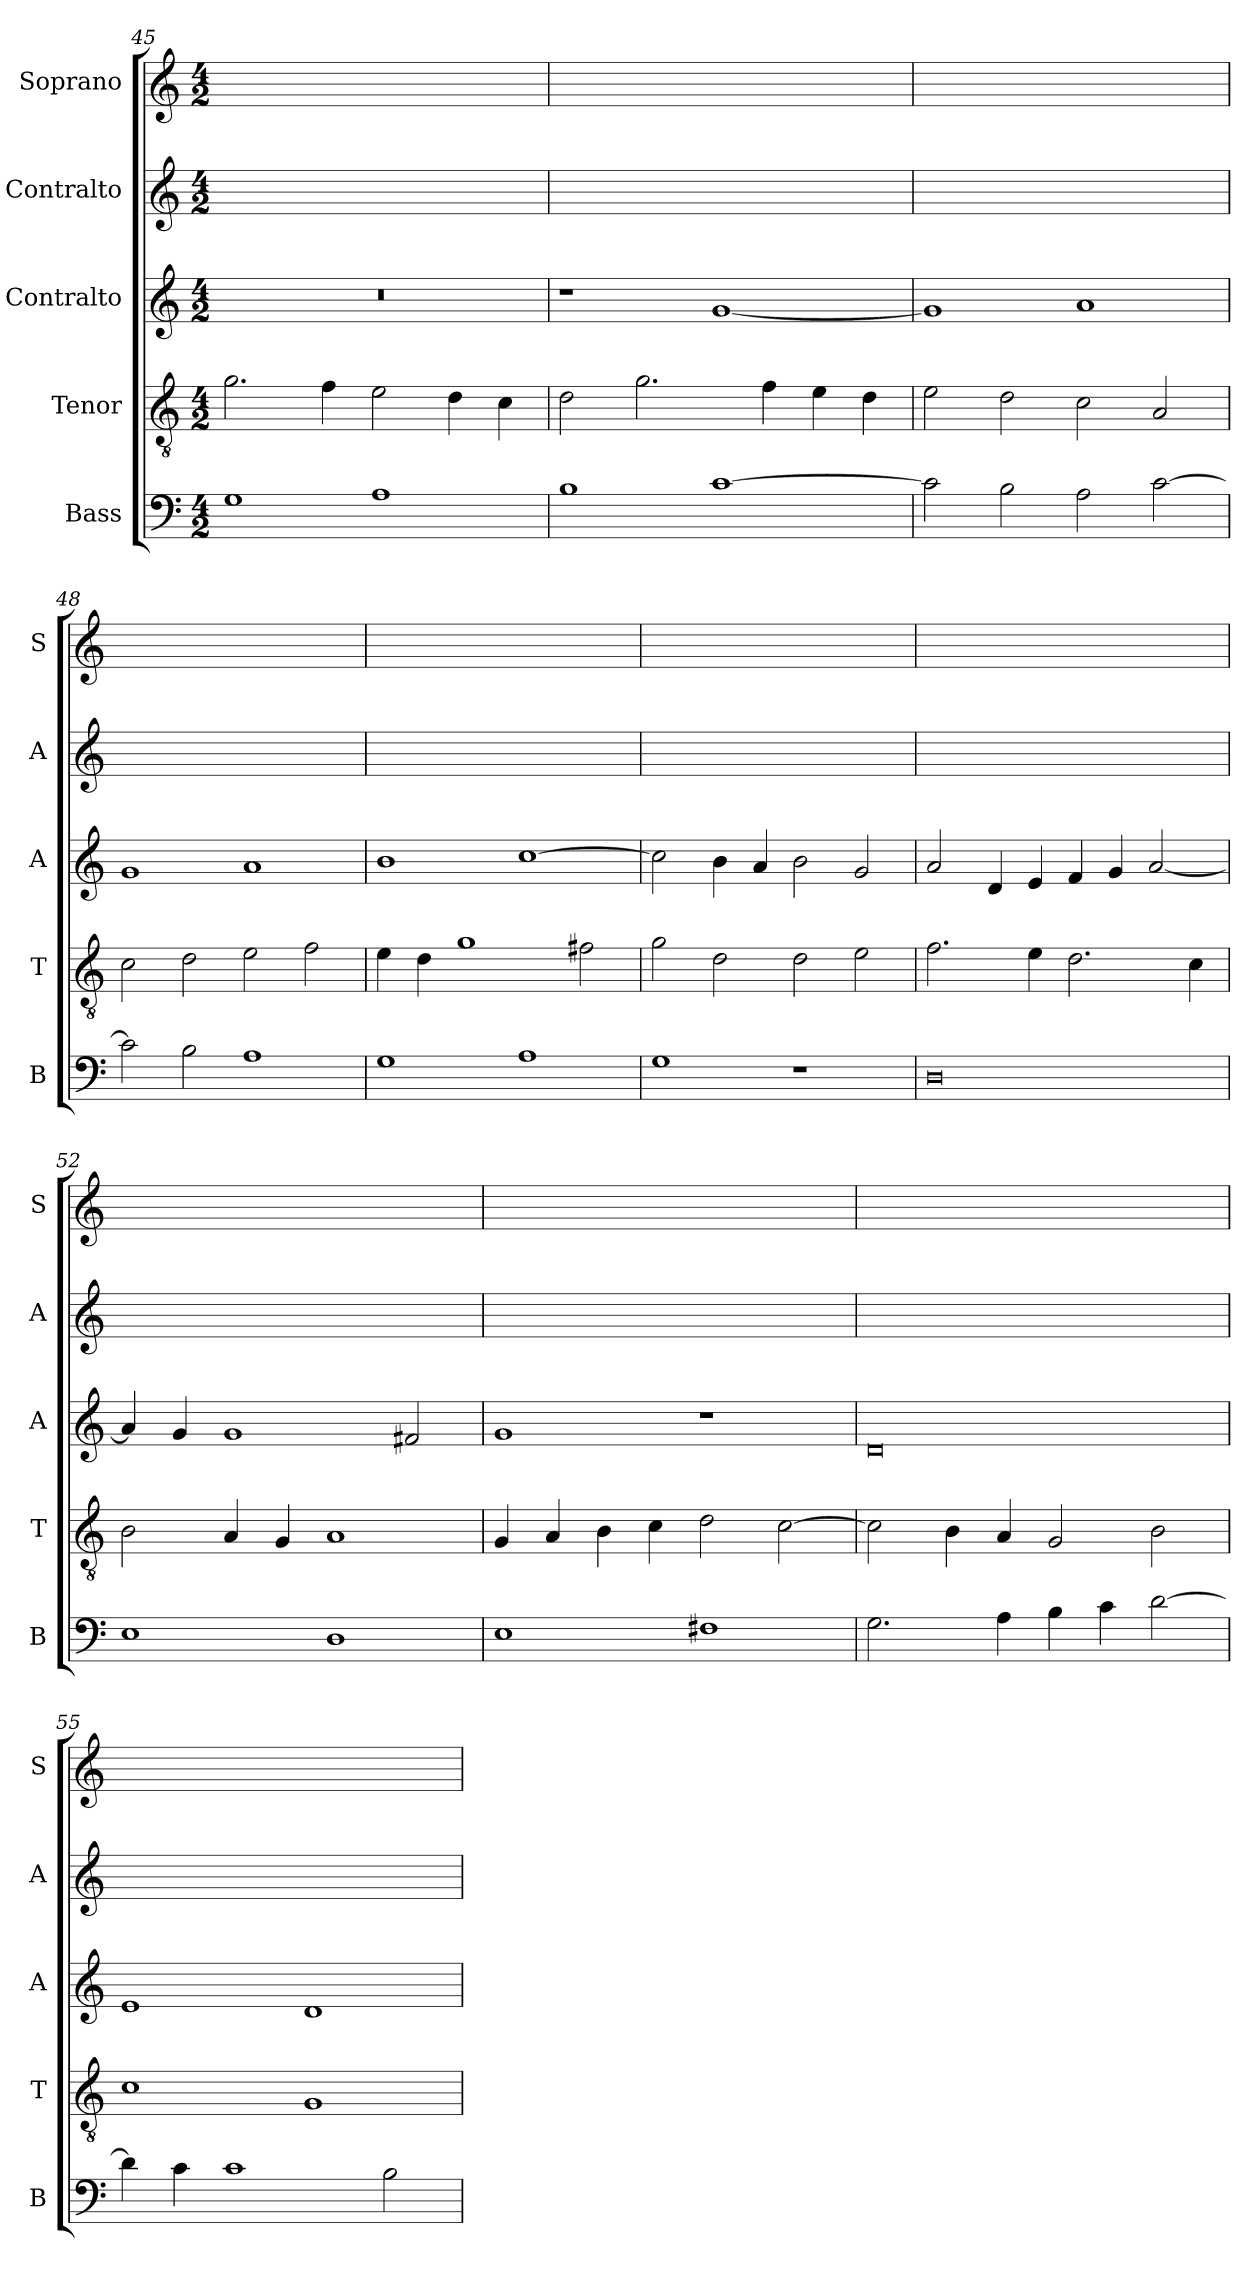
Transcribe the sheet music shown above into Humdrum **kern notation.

**kern	**kern	**kern	**kern	**kern
*part5	*part4	*part3	*part2	*part1
*staff5	*staff4	*staff3	*staff2	*staff1
*I"Bass	*I"Tenor	*I"Contralto	*I"Contralto	*I"Soprano
*I'B	*I'T	*I'A	*I'A	*I'S
*clefF4	*clefGv2	*clefG2	*clefG2	*clefG2
*k[]	*k[]	*k[]	*k[]	*k[]
*G:mix	*G:mix	*G:mix	*G:mix	*G:mix
*M4/2	*M4/2	*M4/2	*M4/2	*M4/2
=45	=45	=45	=45	=45
1G	2.g	0r	0ryy	0ryy
.	4f	.	.	.
1A	2e	.	.	.
.	4d	.	.	.
.	4c	.	.	.
=46	=46	=46	=46	=46
1B	2d	1r	0ryy	0ryy
.	2.g	.	.	.
[1c	.	[1g	.	.
.	4f	.	.	.
.	4e	.	.	.
.	4d	.	.	.
=47	=47	=47	=47	=47
2c]	2e	1g]	0ryy	0ryy
2B	2d	.	.	.
2A	2c	1a	.	.
[2c	2A	.	.	.
=48	=48	=48	=48	=48
2c]	2c	1g	0ryy	0ryy
2B	2d	.	.	.
1A	2e	1a	.	.
.	2f	.	.	.
=49	=49	=49	=49	=49
1G	4e	1b	0ryy	0ryy
.	4d	.	.	.
.	1g	.	.	.
1A	.	[1cc	.	.
.	2f#X	.	.	.
=50	=50	=50	=50	=50
1G	2g	2cc]	0ryy	0ryy
.	2d	4b	.	.
.	.	4a	.	.
1r	2d	2b	.	.
.	2e	2g	.	.
=51	=51	=51	=51	=51
0D	2.f	2a	0ryy	0ryy
.	.	4d	.	.
.	4e	4e	.	.
.	2.d	4f	.	.
.	.	4g	.	.
.	.	[2a	.	.
.	4c	.	.	.
=52	=52	=52	=52	=52
1E	2B	4a]	0ryy	0ryy
.	.	4g	.	.
.	4A	1g	.	.
.	4G	.	.	.
1D	1A	.	.	.
.	.	2f#X	.	.
=53	=53	=53	=53	=53
1E	4G	1g	0ryy	0ryy
.	4A	.	.	.
.	4B	.	.	.
.	4c	.	.	.
1F#X	2d	1r	.	.
.	[2c	.	.	.
=54	=54	=54	=54	=54
2.G	2c]	0d	0ryy	0ryy
.	4B	.	.	.
4A	4A	.	.	.
4B	2G	.	.	.
4c	.	.	.	.
[2d	2B	.	.	.
=55	=55	=55	=55	=55
4d]	1c	1e	0ryy	0ryy
4c	.	.	.	.
1c	.	.	.	.
.	1G	1d	.	.
2B	.	.	.	.
=	=	=	=	=
*-	*-	*-	*-	*-
